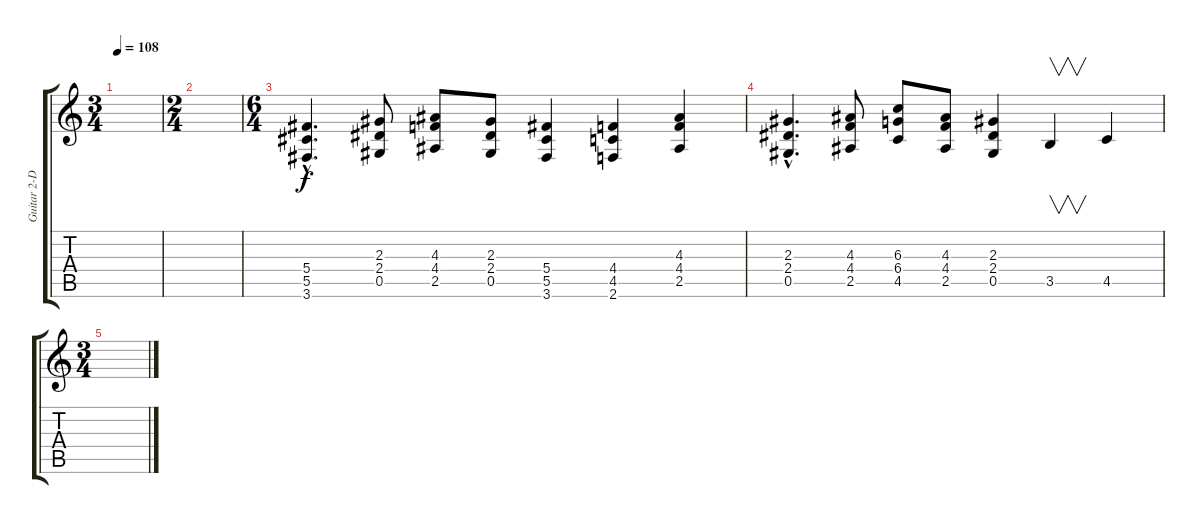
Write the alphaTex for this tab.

\track ("Guitar 2-Dist" "Guitar 2-D") {instrument distortionguitar}
\staff {score tabs}
\tuning (Eb4 Bb3 Gb3 Db3 Ab2 Eb2) {hide}
\ts (3 4)
\tempo 108
\clef g2
\ks c
|
\ts (2 4)
|
\ts (6 4)
(5.4{hac} 5.5{hac} 3.6{hac}).4{d} (2.3 2.4 0.5).8 (4.3 4.4 2.5).8 (2.3 2.4 0.5).8 (5.4 5.5 3.6).4 (4.4 4.5 2.6).4 (4.3 4.4 2.5).4 |
(2.3{hac} 2.4{hac} 0.5{hac}).4{d} (4.3 4.4 2.5).8 (6.3 6.4 4.5).8 (4.3 4.4 2.5).8 (2.3 2.4 0.5).4 3.5.4{v} 4.5.4 |
\ts (3 4)
